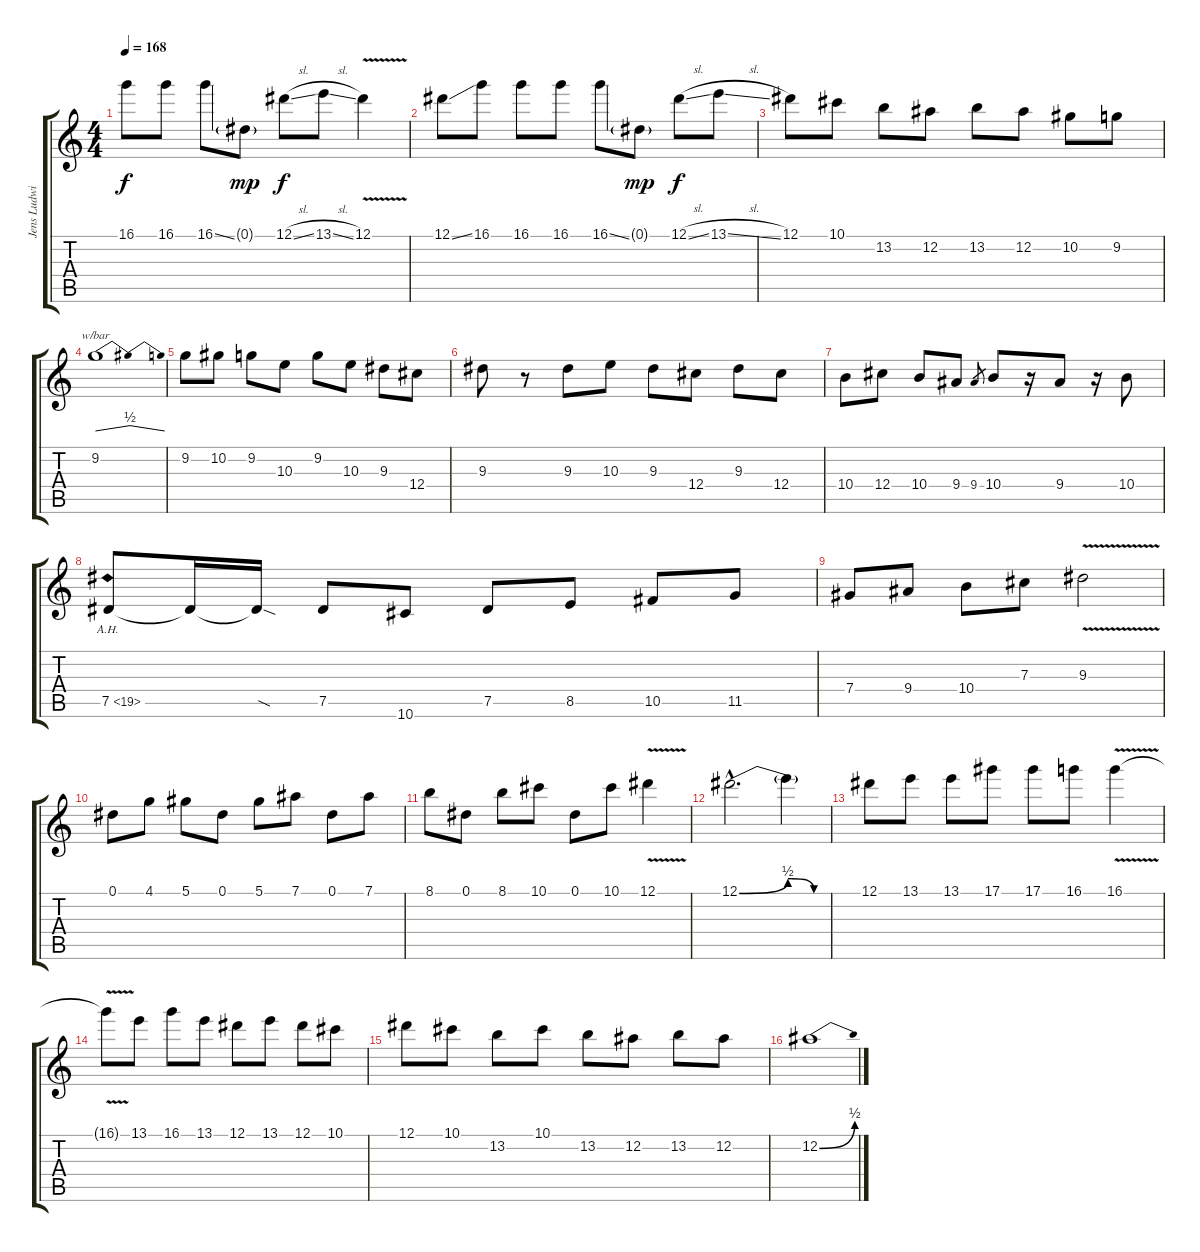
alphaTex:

\track ("Jens Ludwig (?)" "Jens Ludwi") {instrument distortionguitar}
\staff {score tabs}
\tuning (Eb4 Bb3 Gb3 Db3 Ab2 Eb2) {hide}
\ts (4 4)
\tempo 168
\clef g2
\ks c
16.1.8{dy f} 16.1.8 16.1{ss}.8 0.1{g}.8{dy mp} 12.1{sl}.8{dy f} 13.1{sl}.8 12.1{v}.4 |
12.1{ss}.8 16.1.8 16.1.8 16.1.8 16.1{ss}.8 0.1{g}.8{dy mp} 12.1{sl}.8{dy f} 13.1{sl}.8 |
12.1.8 10.1.8 13.2.8 12.2.8 13.2.8 12.2.8 10.2.8 9.2.8 |
9.2.1{tbe (dip default 0 0 30 2 60 0)} |
9.2.8 10.2.8 9.2.8 10.3.8 9.2.8 10.3.8 9.3.8 12.4.8 |
9.3.8 r.8 9.3.8 10.3.8 9.3.8 12.4.8 9.3.8 12.4.8 |
10.4.8 12.4.8 10.4.8 9.4.8 9.4.8{gr} 10.4.8 r.16 9.4.8 r.16 10.4.8 |
7.5{ah 12}.8{instrument guitarharmonics} 7.5{t}.16 7.5{sod t}.16 7.5.8{instrument distortionguitar} 10.6.8 7.5.8 8.5.8 10.5.8 11.5.8 |
7.4.8 9.4.8 10.4.8 7.3.8 9.3{v}.2 |
0.1.8 4.1.8 5.1.8 0.1.8 5.1.8 7.1.8 0.1.8 7.1.8 |
8.1.8 0.1.8 8.1.8 10.1.8 0.1.8 10.1.8 12.1{v}.4 |
12.1{be (bend 0 0 60 2) hac}.2{d} 12.1{be (custom 0 2 6 2 40 0 60 0) t}.4 |
12.1.8 13.1.8 13.1.8 17.1.8 17.1.8 16.1.8 16.1{v}.4 |
16.1{t}.8 13.1.8 16.1.8 13.1.8 12.1.8 13.1.8 12.1.8 10.1.8 |
12.1.8 10.1.8 13.2.8 10.1.8 13.2.8 12.2.8 13.2.8 12.2.8 |
12.2{be (bend 0 0 60 2)}.1
